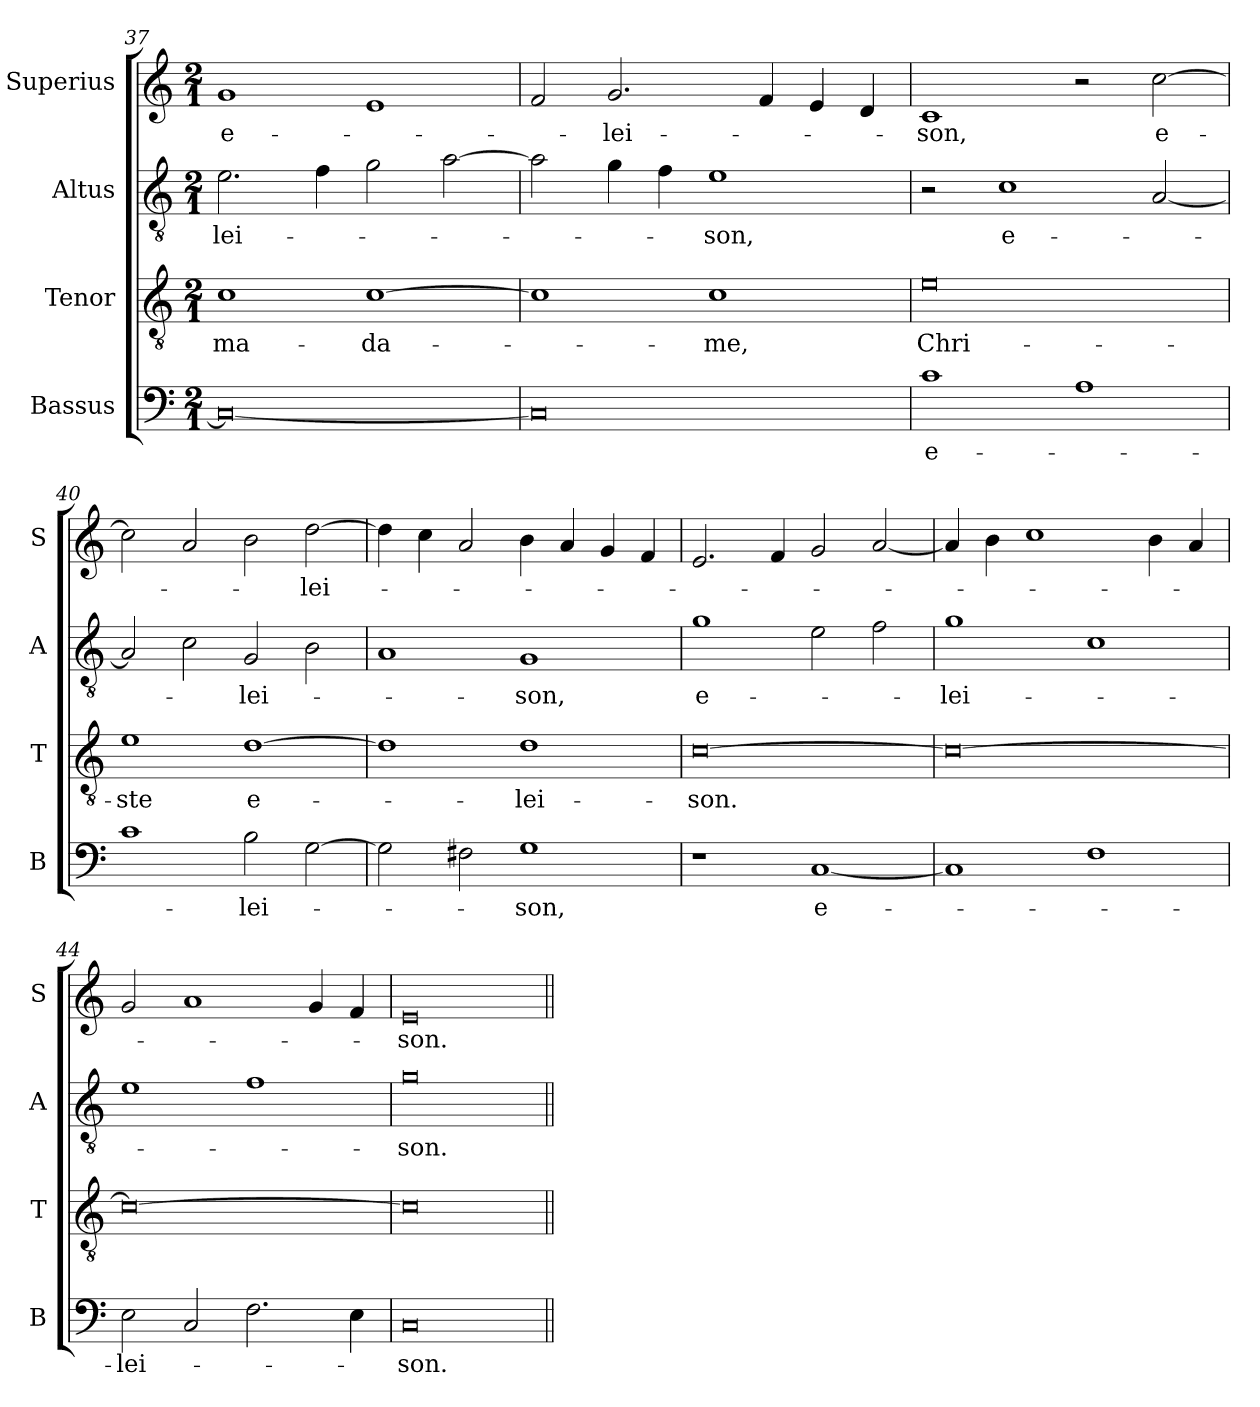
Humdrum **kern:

**kern	**text	**kern	**text	**kern	**text	**kern	**text
*part4	*part4	*part3	*part3	*part2	*part2	*part1	*part1
*staff4	*staff4	*staff3	*staff3	*staff2	*staff2	*staff1	*staff1
*I"Bassus	*	*I"Tenor	*	*I"Altus	*	*I"Superius	*
*I'B	*	*I'T	*	*I'A	*	*I'S	*
*clefF4	*	*clefGv2	*	*clefGv2	*	*clefG2	*
*k[]	*	*k[]	*	*k[]	*	*k[]	*
*M2/1	*	*M2/1	*	*M2/1	*	*M2/1	*
=37	=37	=37	=37	=37	=37	=37	=37
0C_	.	1c	ma-	2.e\	-lei-	1g	e-
.	.	.	.	4f\	.	.	.
.	.	[1c	-da-	2g\	.	1e	.
.	.	.	.	[2a\	.	.	.
=38	=38	=38	=38	=38	=38	=38	=38
0C]	.	1c]	.	2a\]	.	2f/	.
.	.	.	.	4g\	.	2.g/	-lei-
.	.	.	.	4f\	.	.	.
.	.	1c	-me,	1e	-son,	.	.
.	.	.	.	.	.	4f/	.
.	.	.	.	.	.	4e/	.
.	.	.	.	.	.	4d/	.
=39	=39	=39	=39	=39	=39	=39	=39
1c	e-	0e	Chri-	2r	.	1c	-son,
.	.	.	.	1c	e-	.	.
1A	.	.	.	.	.	2r	.
.	.	.	.	[2A/	.	[2cc\	e-
=40	=40	=40	=40	=40	=40	=40	=40
1c	.	1e	-ste	2A/]	.	2cc\]	.
.	.	.	.	2c\	.	2a/	.
2B\	-lei-	[1d	e-	2G/	-lei-	2b\	.
[2G\	.	.	.	2B\	.	[2dd\	-lei-
=41	=41	=41	=41	=41	=41	=41	=41
2G\]	.	1d]	.	1A	.	4dd\]	.
.	.	.	.	.	.	4cc\	.
2F#X\	.	.	.	.	.	2a/	.
1G	-son,	1d	-lei-	1G	-son,	4b\	.
.	.	.	.	.	.	4a/	.
.	.	.	.	.	.	4g/	.
.	.	.	.	.	.	4f/	.
=42	=42	=42	=42	=42	=42	=42	=42
1r	.	[0c	-son.	1g	e-	2.e/	.
.	.	.	.	.	.	4f/	.
[1C	e-	.	.	2e\	.	2g/	.
.	.	.	.	2f\	.	[2a/	.
=43	=43	=43	=43	=43	=43	=43	=43
1C]	.	0c_	.	1g	-lei-	4a/]	.
.	.	.	.	.	.	4b\	.
.	.	.	.	.	.	1cc	.
1F	.	.	.	1c	.	.	.
.	.	.	.	.	.	4b\	.
.	.	.	.	.	.	4a/	.
=44	=44	=44	=44	=44	=44	=44	=44
2E\	-lei-	0c_	.	1e	.	2g/	.
2C/	.	.	.	.	.	1a	.
2.F\	.	.	.	1f	.	.	.
.	.	.	.	.	.	4g/	.
4E\	.	.	.	.	.	4f/	.
=45	=45	=45	=45	=45	=45	=45	=45
0C	-son.	0c]	.	0g	-son.	0e	-son.
=||	=||	=||	=||	=||	=||	=||	=||
*-	*-	*-	*-	*-	*-	*-	*-
